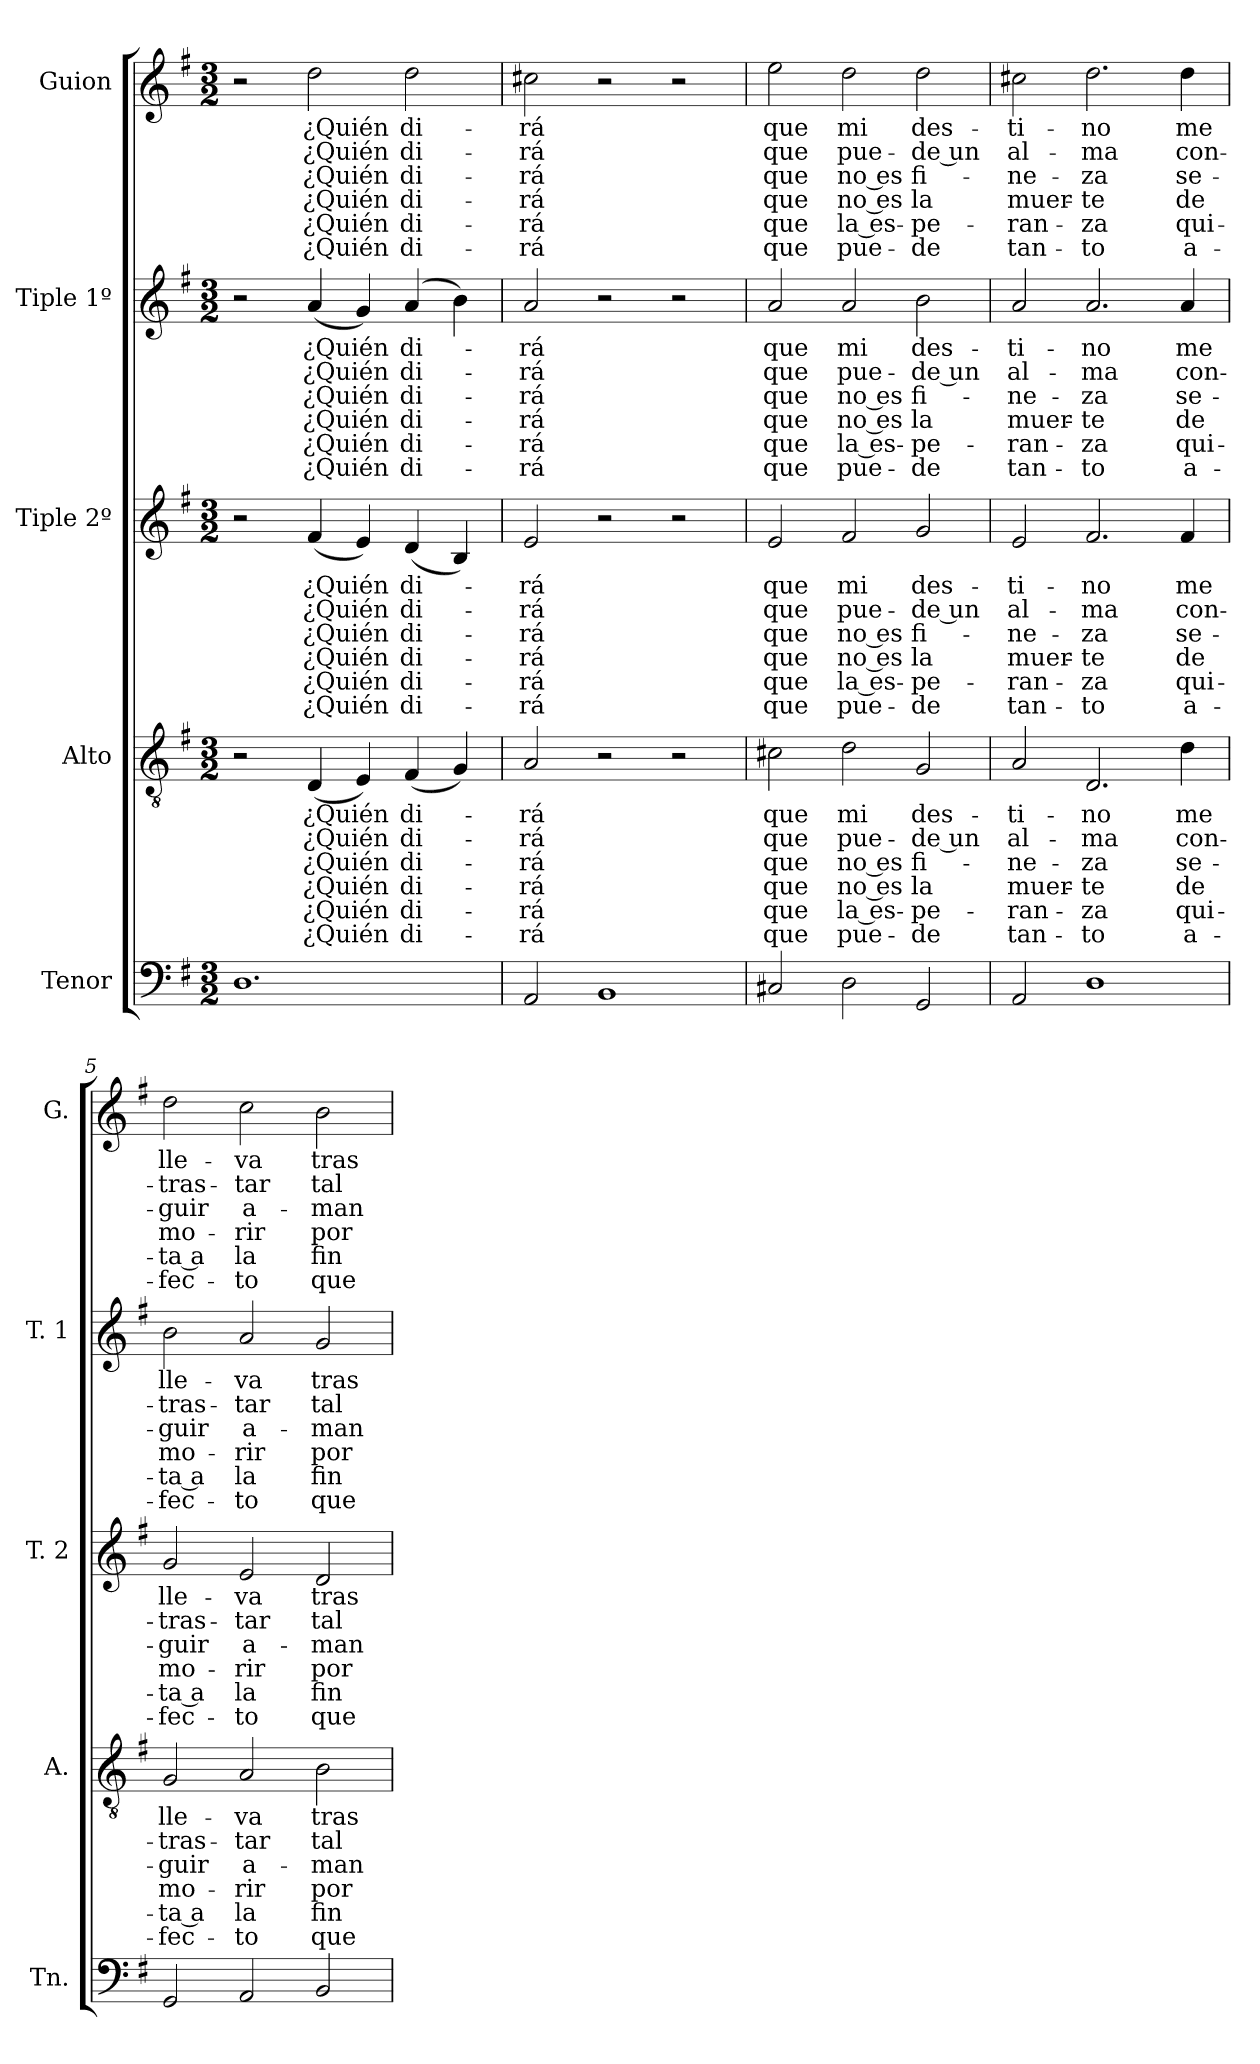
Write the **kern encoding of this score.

**kern	**kern	**text	**text	**text	**text	**text	**text	**kern	**text	**text	**text	**text	**text	**text	**kern	**text	**text	**text	**text	**text	**text	**kern	**text	**text	**text	**text	**text	**text
*part5	*part4	*part4	*part4	*part4	*part4	*part4	*part4	*part3	*part3	*part3	*part3	*part3	*part3	*part3	*part2	*part2	*part2	*part2	*part2	*part2	*part2	*part1	*part1	*part1	*part1	*part1	*part1	*part1
*staff5	*staff4	*staff4	*staff4	*staff4	*staff4	*staff4	*staff4	*staff3	*staff3	*staff3	*staff3	*staff3	*staff3	*staff3	*staff2	*staff2	*staff2	*staff2	*staff2	*staff2	*staff2	*staff1	*staff1	*staff1	*staff1	*staff1	*staff1	*staff1
*I"Tenor	*I"Alto	*	*	*	*	*	*	*I"Tiple 2º	*	*	*	*	*	*	*I"Tiple 1º	*	*	*	*	*	*	*I"Guion	*	*	*	*	*	*
*I'Tn.	*I'A.	*	*	*	*	*	*	*I'T. 2	*	*	*	*	*	*	*I'T. 1	*	*	*	*	*	*	*I'G.	*	*	*	*	*	*
*clefF4	*clefGv2	*	*	*	*	*	*	*clefG2	*	*	*	*	*	*	*clefG2	*	*	*	*	*	*	*clefG2	*	*	*	*	*	*
*k[f#]	*k[f#]	*	*	*	*	*	*	*k[f#]	*	*	*	*	*	*	*k[f#]	*	*	*	*	*	*	*k[f#]	*	*	*	*	*	*
*M3/2	*M3/2	*	*	*	*	*	*	*M3/2	*	*	*	*	*	*	*M3/2	*	*	*	*	*	*	*M3/2	*	*	*	*	*	*
=1	=1	=1	=1	=1	=1	=1	=1	=1	=1	=1	=1	=1	=1	=1	=1	=1	=1	=1	=1	=1	=1	=1	=1	=1	=1	=1	=1	=1
1.D	2r	.	.	.	.	.	.	2r	.	.	.	.	.	.	2r	.	.	.	.	.	.	2r	.	.	.	.	.	.
.	(4D	¿Quién	¿Quién	¿Quién	¿Quién	¿Quién	¿Quién	(4f#	¿Quién	¿Quién	¿Quién	¿Quién	¿Quién	¿Quién	(4a	¿Quién	¿Quién	¿Quién	¿Quién	¿Quién	¿Quién	2dd	¿Quién	¿Quién	¿Quién	¿Quién	¿Quién	¿Quién
.	4E)	.	.	.	.	.	.	4e)	.	.	.	.	.	.	4g)	.	.	.	.	.	.	.	.	.	.	.	.	.
.	(4F#	di-	di-	di-	di-	di-	di-	(4d	di-	di-	di-	di-	di-	di-	(4a	di-	di-	di-	di-	di-	di-	2dd	di-	di-	di-	di-	di-	di-
.	4G)	.	.	.	.	.	.	4B)	.	.	.	.	.	.	4b)	.	.	.	.	.	.	.	.	.	.	.	.	.
=2	=2	=2	=2	=2	=2	=2	=2	=2	=2	=2	=2	=2	=2	=2	=2	=2	=2	=2	=2	=2	=2	=2	=2	=2	=2	=2	=2	=2
2AA	2A	-rá	-rá	-rá	-rá	-rá	-rá	2e	-rá	-rá	-rá	-rá	-rá	-rá	2a	-rá	-rá	-rá	-rá	-rá	-rá	2cc#X	-rá	-rá	-rá	-rá	-rá	-rá
1BB	2r	.	.	.	.	.	.	2r	.	.	.	.	.	.	2r	.	.	.	.	.	.	2r	.	.	.	.	.	.
.	2r	.	.	.	.	.	.	2r	.	.	.	.	.	.	2r	.	.	.	.	.	.	2r	.	.	.	.	.	.
=3	=3	=3	=3	=3	=3	=3	=3	=3	=3	=3	=3	=3	=3	=3	=3	=3	=3	=3	=3	=3	=3	=3	=3	=3	=3	=3	=3	=3
2C#X	2c#X	que	que	que	que	que	que	2e	que	que	que	que	que	que	2a	que	que	que	que	que	que	2ee	que	que	que	que	que	que
2D	2d	mi	pue-	no es	no es	la es-	pue-	2f#	mi	pue-	no es	no es	la es-	pue-	2a	mi	pue-	no es	no es	la es-	pue-	2dd	mi	pue-	no es	no es	la es-	pue-
2GG	2G	des-	-de un	fi-	la	-pe-	-de	2g	des-	-de un	fi-	la	-pe-	-de	2b	des-	-de un	fi-	la	-pe-	-de	2dd	des-	-de un	fi-	la	-pe-	-de
=4	=4	=4	=4	=4	=4	=4	=4	=4	=4	=4	=4	=4	=4	=4	=4	=4	=4	=4	=4	=4	=4	=4	=4	=4	=4	=4	=4	=4
2AA	2A	-ti-	al-	-ne-	muer-	-ran-	tan-	2e	-ti-	al-	-ne-	muer-	-ran-	tan-	2a	-ti-	al-	-ne-	muer-	-ran-	tan-	2cc#X	-ti-	al-	-ne-	muer-	-ran-	tan-
1D	2.D	-no	-ma	-za	-te	-za	-to	2.f#	-no	-ma	-za	-te	-za	-to	2.a	-no	-ma	-za	-te	-za	-to	2.dd	-no	-ma	-za	-te	-za	-to
.	4d	me	con-	se-	de	qui-	a-	4f#	me	con-	se-	de	qui-	a-	4a	me	con-	se-	de	qui-	a-	4dd	me	con-	se-	de	qui-	a-
=5	=5	=5	=5	=5	=5	=5	=5	=5	=5	=5	=5	=5	=5	=5	=5	=5	=5	=5	=5	=5	=5	=5	=5	=5	=5	=5	=5	=5
2GG	2G	lle-	-tras-	-guir	mo-	-ta a	-fec-	2g	lle-	-tras-	-guir	mo-	-ta a	-fec-	2b	lle-	-tras-	-guir	mo-	-ta a	-fec-	2dd	lle-	-tras-	-guir	mo-	-ta a	-fec-
2AA	2A	-va	-tar	a-	-rir	la	-to	2e	-va	-tar	a-	-rir	la	-to	2a	-va	-tar	a-	-rir	la	-to	2cc	-va	-tar	a-	-rir	la	-to
2BB	2B	tras	tal	-man-	por	fin-	que	2d	tras	tal	-man-	por	fin-	que	2g	tras	tal	-man-	por	fin-	que	2b	tras	tal	-man-	por	fin-	que
=	=	=	=	=	=	=	=	=	=	=	=	=	=	=	=	=	=	=	=	=	=	=	=	=	=	=	=	=
*-	*-	*-	*-	*-	*-	*-	*-	*-	*-	*-	*-	*-	*-	*-	*-	*-	*-	*-	*-	*-	*-	*-	*-	*-	*-	*-	*-	*-
